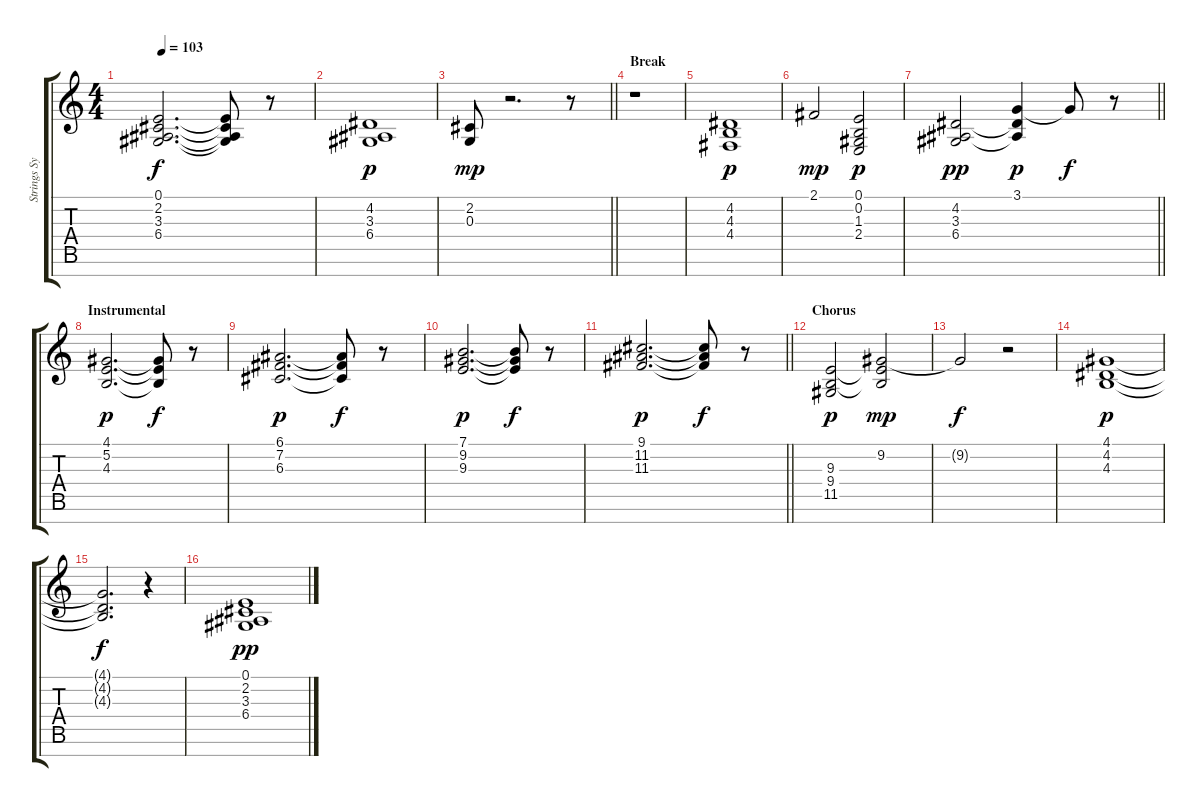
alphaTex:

\track ("Strings Synth I" "Strings Sy") {instrument synthstrings2}
\staff {score tabs}
\tuning (E4 B3 G3 D3 A2 E2 B1) {hide}
\ts (4 4)
\tempo 103
\clef g2
\ks c
(0.1{t} 2.2{t} 3.3{t} 6.4{t}).2{d dy f} (0.1{t} 2.2{t} 3.3{t} 6.4{t}).8 r.8 |
(4.2 3.3 6.4).1{dy p} |
\barLineRight lightlight
(2.2 0.3).8{dy mp} r.2{d} r.8 |
\section ("" "Break")
r.1 |
(4.2 4.3 4.4).1{dy p} |
2.1.2{dy mp} (0.1 0.2 1.3 2.4).2{dy p} |
\barLineRight lightlight
(4.2 3.3 6.4).2{dy pp} (3.1 4.2{t} 3.3{t}).4{dy p} 3.1{t}.8{dy f} r.8 |
\section ("" "Instrumental")
(4.1 5.2 4.3).2{d dy p} (4.1{t} 5.2{t} 4.3{t}).8{dy f} r.8 |
(6.1 7.2 6.3).2{d dy p} (6.1{t} 7.2{t} 6.3{t}).8{dy f} r.8 |
(7.1 9.2 9.3).2{d dy p} (7.1{t} 9.2{t} 9.3{t}).8{dy f} r.8 |
\barLineRight lightlight
(9.1 11.2 11.3).2{d dy p} (9.1{t} 11.2{t} 11.3{t}).8{dy f} r.8 |
\section ("" "Chorus")
(9.3 9.4 11.5).2{dy p} (9.2 9.3{t} 9.4{t}).2{dy mp} |
9.2{t}.2{dy f} r.2 |
(4.1 4.2 4.3).1{dy p} |
(4.1{t} 4.2{t} 4.3{t}).2{d dy f} r.4 |
(0.1 2.2 3.3 6.4).1{dy pp}
